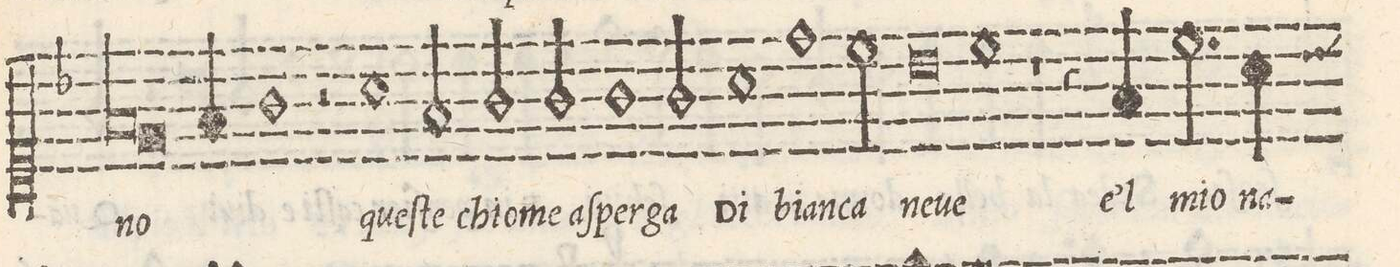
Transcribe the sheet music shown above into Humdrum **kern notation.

**kern	**text
*I"CANTO	*
*clefC1	*
*k[b-]	*
*met(C|)	*
*M2/1	*
*lig	*
1f	-no
=6-	=6-
*col	*
2.e/	.
*Xlig	*
4f/	.
*Xcol	*
1g	.
=7-	=7-
2r	.
1a	que-
2f/	-ſte
=8-	=8-
2g/	chio-
2g/	me aſ-
1g	-per-
=9-	=9-
2g/	-ga
1a	Di
1dd\	bian-
=10-	=10-
2cc\	-ca
0b-	ne-
=11-	=11-
1cc	-ue
=12-	=12-
1r	.
4r	.
4f/	e'l
2.cc\	mio
=13-	=13-
4a\	na-
*-	*-
